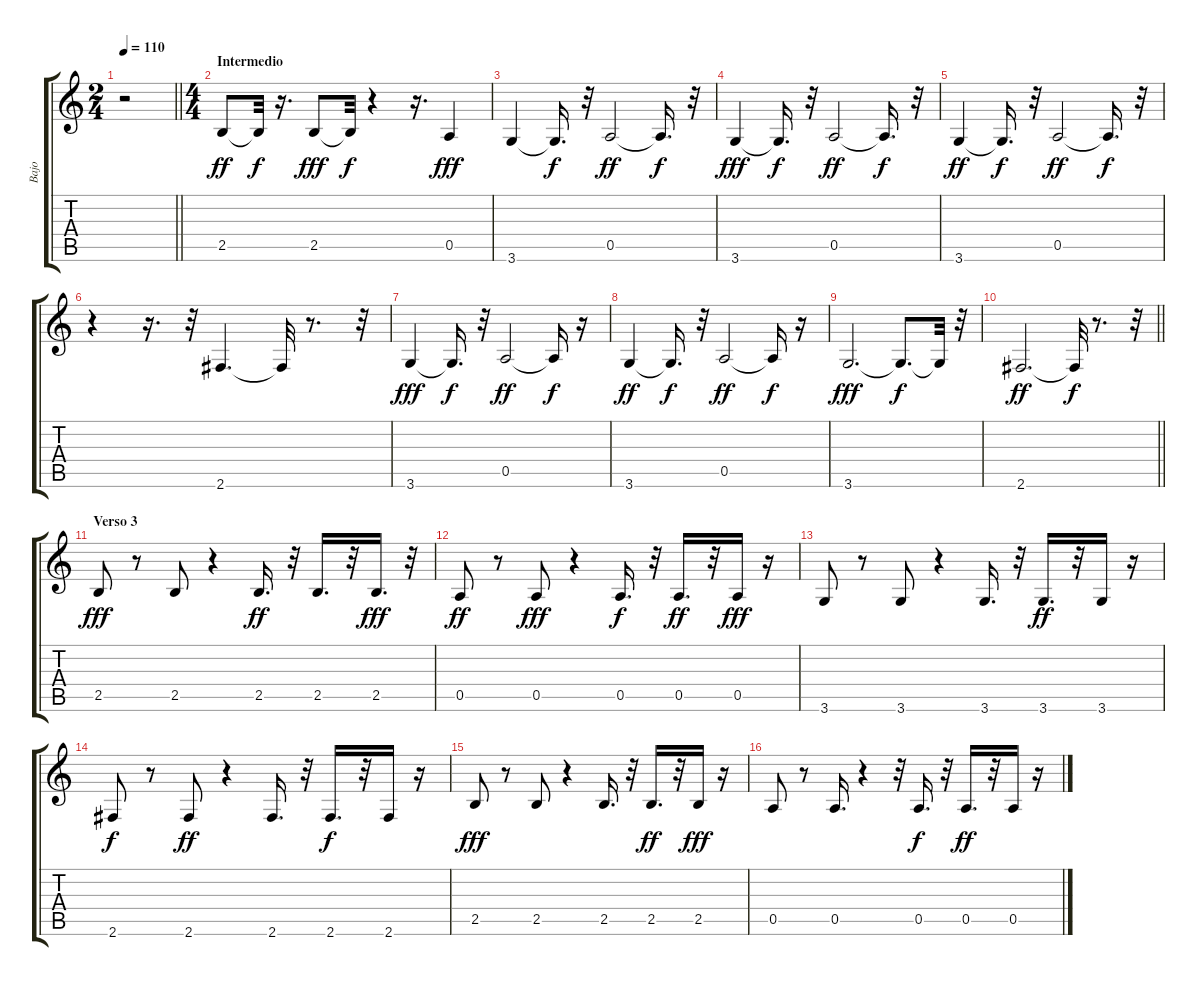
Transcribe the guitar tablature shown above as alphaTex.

\track ("Bajo" "Bajo") {instrument electricbassfinger}
\staff {score tabs}
\tuning (E4 B3 G3 D3 A2 E2) {hide}
\ts (2 4)
\tempo 110
\clef g2
\barLineRight lightlight
\ks c
r.2{dy f} |
\ts (4 4)
\section ("" "Intermedio")
2.5.8{dy ff} 2.5{t}.32{dy f} r.16{d} 2.5.8{dy fff} 2.5{t}.32{dy f} r.4 r.16{d} 0.5.4{dy fff} |
3.6.4 3.6{t}.16{d dy f} r.32 0.5.2{dy ff} 0.5{t}.16{d dy f} r.32 |
3.6.4{dy fff} 3.6{t}.16{d dy f} r.32 0.5.2{dy ff} 0.5{t}.16{d dy f} r.32 |
3.6.4{dy ff} 3.6{t}.16{d dy f} r.32 0.5.2{dy ff} 0.5{t}.16{d dy f} r.32 |
r.4 r.16{d} r.32 2.6.4{d} 2.6{t}.32 r.8{d} r.32 |
3.6.4{dy fff} 3.6{t}.16{d dy f} r.32 0.5.2{dy ff} 0.5{t}.16{dy f} r.16 |
3.6.4{dy ff} 3.6{t}.16{d dy f} r.32 0.5.2{dy ff} 0.5{t}.16{dy f} r.16 |
3.6.2{d dy fff} 3.6{t}.8{d dy f} 3.6{t}.32 r.32 |
\barLineRight lightlight
2.6.2{d dy ff} 2.6{t}.32{dy f} r.8{d} r.32 |
\section ("" "Verso 3")
2.5.8{dy fff} r.8 2.5.8 r.4 2.5.16{d dy ff} r.32 2.5.16{d} r.32 2.5.16{d dy fff} r.32 |
0.5.8{dy ff} r.8 0.5.8{dy fff} r.4 0.5.16{d dy f} r.32 0.5.16{d dy ff} r.32 0.5.16{dy fff} r.16 |
3.6.8 r.8 3.6.8 r.4 3.6.16{d} r.32 3.6.16{d dy ff} r.32 3.6.16 r.16 |
2.6.8{dy f} r.8 2.6.8{dy ff} r.4 2.6.16{d} r.32 2.6.16{d dy f} r.32 2.6.16 r.16 |
2.5.8{dy fff} r.8 2.5.8 r.4 2.5.16{d} r.32 2.5.16{d dy ff} r.32 2.5.16{dy fff} r.16 |
0.5.8 r.8 0.5.16{d} r.4 r.32 0.5.16{d dy f} r.32 0.5.16{d dy ff} r.32 0.5.16 r.16
